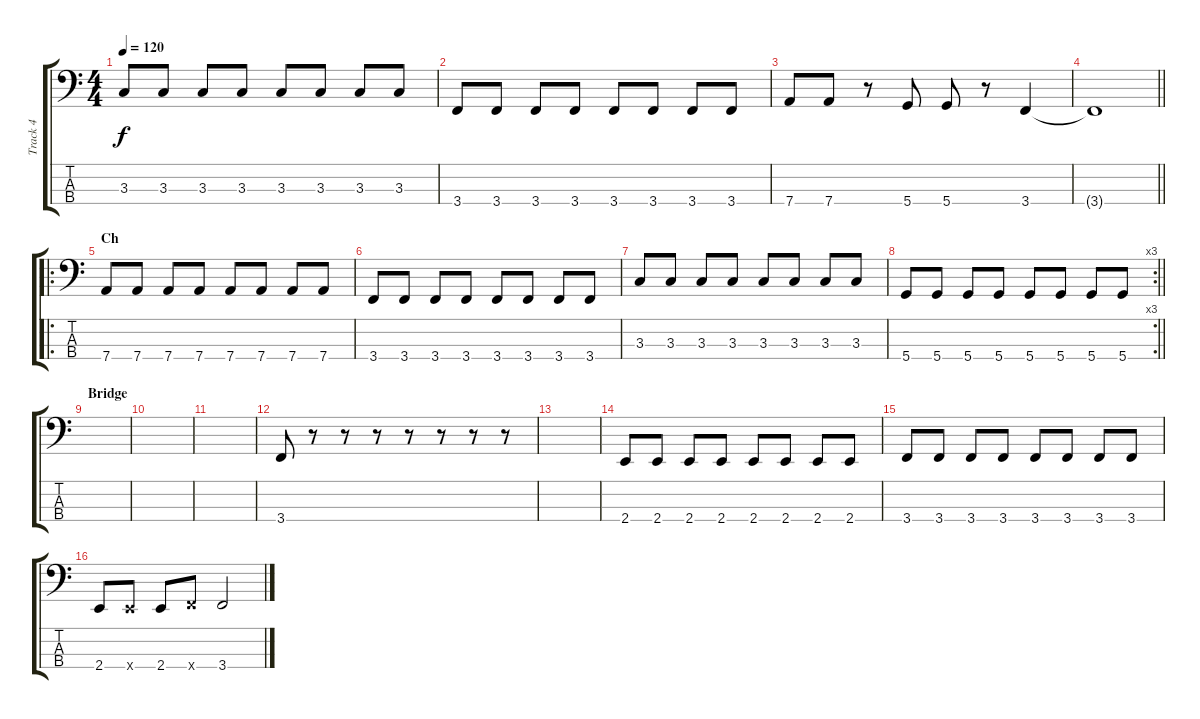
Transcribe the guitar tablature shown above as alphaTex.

\track ("Track 4" "Track 4") {instrument electricbassfinger}
\staff {score tabs}
\tuning (G2 D2 A1 D1) {hide}
\ts (4 4)
\tempo 120
\clef f4
\ks c
3.3.8{dy f} 3.3.8 3.3.8 3.3.8 3.3.8 3.3.8 3.3.8 3.3.8 |
3.4.8 3.4.8 3.4.8 3.4.8 3.4.8 3.4.8 3.4.8 3.4.8 |
7.4.8 7.4.8 r.8 5.4.8 5.4.8 r.8 3.4.4 |
\barLineRight lightlight
3.4{t}.1 |
\ro
\section ("" "Ch")
7.4.8 7.4.8 7.4.8 7.4.8 7.4.8 7.4.8 7.4.8 7.4.8 |
3.4.8 3.4.8 3.4.8 3.4.8 3.4.8 3.4.8 3.4.8 3.4.8 |
3.3.8 3.3.8 3.3.8 3.3.8 3.3.8 3.3.8 3.3.8 3.3.8 |
\rc 3
\barLineRight lightlight
5.4.8 5.4.8 5.4.8 5.4.8 5.4.8 5.4.8 5.4.8 5.4.8 |
\section ("" "Bridge")
|
|
|
3.4.8 r.8 r.8 r.8 r.8 r.8 r.8 r.8 |
|
2.4.8 2.4.8 2.4.8 2.4.8 2.4.8 2.4.8 2.4.8 2.4.8 |
3.4.8 3.4.8 3.4.8 3.4.8 3.4.8 3.4.8 3.4.8 3.4.8 |
2.4.8 2.4{x}.8 2.4.8 3.4{x}.8 3.4.2
